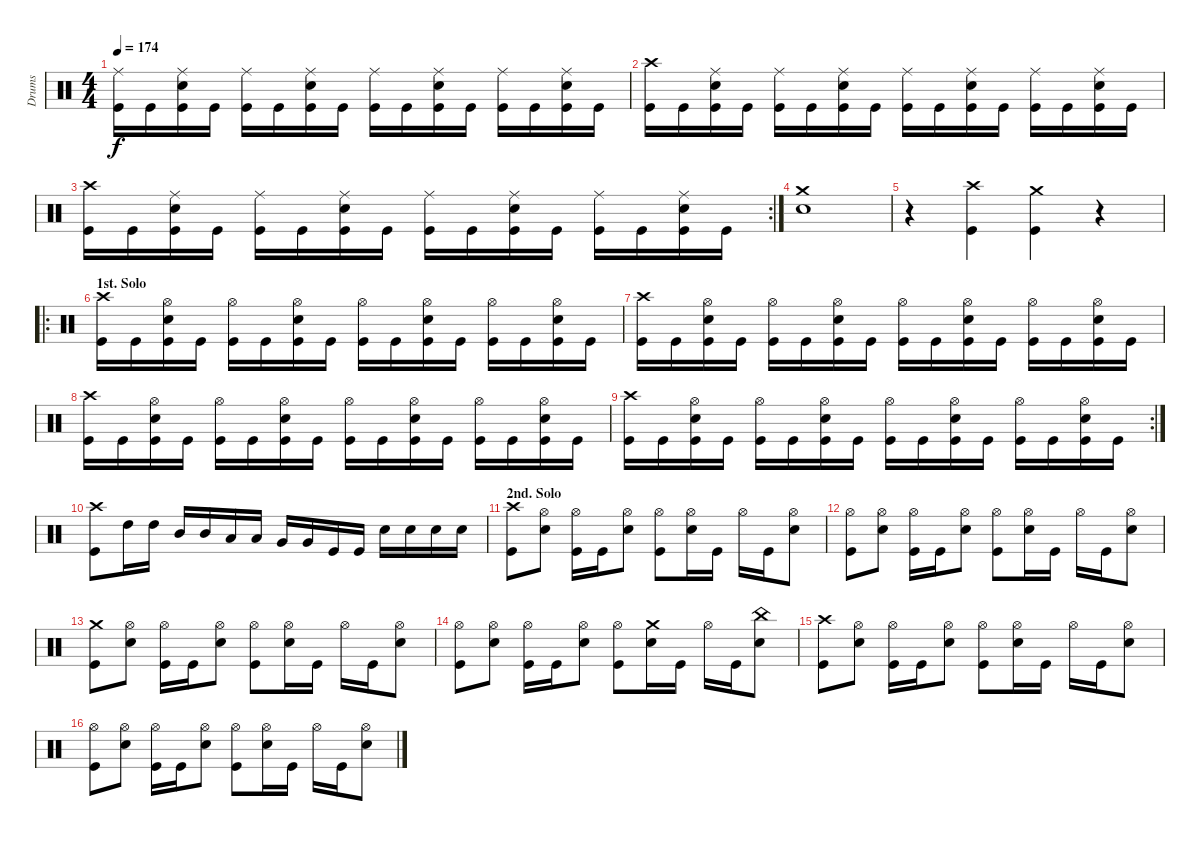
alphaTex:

\track ("Drums" "Drums") {instrument percussion}
\staff {score}
\articulation defaults
\ts (4 4)
\tempo 174
\clef neutral
\ks c
("Ride (middle)" "Kick (hit)").16{dy f} "Kick (hit)".16 ("Ride (middle)" "Electric Snare (hit)" "Kick (hit)").16 "Kick (hit)".16 ("Ride (middle)" "Kick (hit)").16 "Kick (hit)".16 ("Ride (middle)" "Electric Snare (hit)" "Kick (hit)").16 "Kick (hit)".16 ("Ride (middle)" "Kick (hit)").16 "Kick (hit)".16 ("Ride (middle)" "Electric Snare (hit)" "Kick (hit)").16 "Kick (hit)".16 ("Ride (middle)" "Kick (hit)").16 "Kick (hit)".16 ("Ride (middle)" "Electric Snare (hit)" "Kick (hit)").16 "Kick (hit)".16 |
("Crash high (hit)" "Kick (hit)").16 "Kick (hit)".16 ("Ride (middle)" "Electric Snare (hit)" "Kick (hit)").16 "Kick (hit)".16 ("Ride (middle)" "Kick (hit)").16 "Kick (hit)".16 ("Ride (middle)" "Electric Snare (hit)" "Kick (hit)").16 "Kick (hit)".16 ("Ride (middle)" "Kick (hit)").16 "Kick (hit)".16 ("Ride (middle)" "Electric Snare (hit)" "Kick (hit)").16 "Kick (hit)".16 ("Ride (middle)" "Kick (hit)").16 "Kick (hit)".16 ("Ride (middle)" "Electric Snare (hit)" "Kick (hit)").16 "Kick (hit)".16 |
\rc 2
("Crash high (hit)" "Kick (hit)").16 "Kick (hit)".16 ("Ride (middle)" "Electric Snare (hit)" "Kick (hit)").16 "Kick (hit)".16 ("Ride (middle)" "Kick (hit)").16 "Kick (hit)".16 ("Ride (middle)" "Electric Snare (hit)" "Kick (hit)").16 "Kick (hit)".16 ("Ride (middle)" "Kick (hit)").16 "Kick (hit)".16 ("Ride (middle)" "Electric Snare (hit)" "Kick (hit)").16 "Kick (hit)".16 ("Ride (middle)" "Kick (hit)").16 "Kick (hit)".16 ("Ride (middle)" "Electric Snare (hit)" "Kick (hit)").16 "Kick (hit)".16 |
("Crash medium (hit)" "Electric Snare (hit)").1 |
r.4 ("Crash high (hit)" "Kick (hit)").4 ("Crash medium (hit)" "Kick (hit)").4 r.4 |
\ro
\section ("" "1st. Solo")
("Crash high (hit)" "Kick (hit)").16 "Kick (hit)".16 ("Hi-Hat (open)" "Electric Snare (hit)" "Kick (hit)").16 "Kick (hit)".16 ("Hi-Hat (open)" "Kick (hit)").16 "Kick (hit)".16 ("Hi-Hat (open)" "Electric Snare (hit)" "Kick (hit)").16 "Kick (hit)".16 ("Hi-Hat (open)" "Kick (hit)").16 "Kick (hit)".16 ("Hi-Hat (open)" "Electric Snare (hit)" "Kick (hit)").16 "Kick (hit)".16 ("Hi-Hat (open)" "Kick (hit)").16 "Kick (hit)".16 ("Hi-Hat (open)" "Electric Snare (hit)" "Kick (hit)").16 "Kick (hit)".16 |
("Crash high (hit)" "Kick (hit)").16 "Kick (hit)".16 ("Hi-Hat (open)" "Electric Snare (hit)" "Kick (hit)").16 "Kick (hit)".16 ("Hi-Hat (open)" "Kick (hit)").16 "Kick (hit)".16 ("Hi-Hat (open)" "Electric Snare (hit)" "Kick (hit)").16 "Kick (hit)".16 ("Hi-Hat (open)" "Kick (hit)").16 "Kick (hit)".16 ("Hi-Hat (open)" "Electric Snare (hit)" "Kick (hit)").16 "Kick (hit)".16 ("Hi-Hat (open)" "Kick (hit)").16 "Kick (hit)".16 ("Hi-Hat (open)" "Electric Snare (hit)" "Kick (hit)").16 "Kick (hit)".16 |
("Crash high (hit)" "Kick (hit)").16 "Kick (hit)".16 ("Hi-Hat (open)" "Electric Snare (hit)" "Kick (hit)").16 "Kick (hit)".16 ("Hi-Hat (open)" "Kick (hit)").16 "Kick (hit)".16 ("Hi-Hat (open)" "Electric Snare (hit)" "Kick (hit)").16 "Kick (hit)".16 ("Hi-Hat (open)" "Kick (hit)").16 "Kick (hit)".16 ("Hi-Hat (open)" "Electric Snare (hit)" "Kick (hit)").16 "Kick (hit)".16 ("Hi-Hat (open)" "Kick (hit)").16 "Kick (hit)".16 ("Hi-Hat (open)" "Electric Snare (hit)" "Kick (hit)").16 "Kick (hit)".16 |
\rc 2
("Crash high (hit)" "Kick (hit)").16 "Kick (hit)".16 ("Hi-Hat (open)" "Electric Snare (hit)" "Kick (hit)").16 "Kick (hit)".16 ("Hi-Hat (open)" "Kick (hit)").16 "Kick (hit)".16 ("Hi-Hat (open)" "Electric Snare (hit)" "Kick (hit)").16 "Kick (hit)".16 ("Hi-Hat (open)" "Kick (hit)").16 "Kick (hit)".16 ("Hi-Hat (open)" "Electric Snare (hit)" "Kick (hit)").16 "Kick (hit)".16 ("Hi-Hat (open)" "Kick (hit)").16 "Kick (hit)".16 ("Hi-Hat (open)" "Electric Snare (hit)" "Kick (hit)").16 "Kick (hit)".16 |
("Crash high (hit)" "Kick (hit)").8 "High Tom (hit)".16 "High Tom (hit)".16 "Mid Tom (hit)".16 "Mid Tom (hit)".16 "Low Tom (hit)".16 "Low Tom (hit)".16 "Very Low Tom (hit)".16 "Very Low Tom (hit)".16 "Kick (hit)".16 "Kick (hit)".16 "Electric Snare (hit)".16 "Electric Snare (hit)".16 "Electric Snare (hit)".16 "Electric Snare (hit)".16 |
\section ("" "2nd. Solo")
("Crash high (hit)" "Kick (hit)").8 ("Hi-Hat (open)" "Electric Snare (hit)").8 ("Hi-Hat (open)" "Kick (hit)").16 "Kick (hit)".16 ("Hi-Hat (open)" "Electric Snare (hit)").8 ("Hi-Hat (open)" "Kick (hit)").8 ("Hi-Hat (open)" "Electric Snare (hit)").16 "Kick (hit)".16 "Hi-Hat (open)".16 "Kick (hit)".16 ("Hi-Hat (open)" "Electric Snare (hit)").8 |
("Hi-Hat (open)" "Kick (hit)").8 ("Hi-Hat (open)" "Electric Snare (hit)").8 ("Hi-Hat (open)" "Kick (hit)").16 "Kick (hit)".16 ("Hi-Hat (open)" "Electric Snare (hit)").8 ("Hi-Hat (open)" "Kick (hit)").8 ("Hi-Hat (open)" "Electric Snare (hit)").16 "Kick (hit)".16 "Hi-Hat (open)".16 "Kick (hit)".16 ("Hi-Hat (open)" "Electric Snare (hit)").8 |
("Crash medium (hit)" "Kick (hit)").8 ("Hi-Hat (open)" "Electric Snare (hit)").8 ("Hi-Hat (open)" "Kick (hit)").16 "Kick (hit)".16 ("Hi-Hat (open)" "Electric Snare (hit)").8 ("Hi-Hat (open)" "Kick (hit)").8 ("Hi-Hat (open)" "Electric Snare (hit)").16 "Kick (hit)".16 "Hi-Hat (open)".16 "Kick (hit)".16 ("Hi-Hat (open)" "Electric Snare (hit)").8 |
("Hi-Hat (open)" "Kick (hit)").8 ("Hi-Hat (open)" "Electric Snare (hit)").8 ("Hi-Hat (open)" "Kick (hit)").16 "Kick (hit)".16 ("Hi-Hat (open)" "Electric Snare (hit)").8 ("Hi-Hat (open)" "Kick (hit)").8 ("Crash medium (hit)" "Electric Snare (hit)").16 "Kick (hit)".16 "Hi-Hat (open)".16 "Kick (hit)".16 ("China (hit)" "Electric Snare (hit)").8 |
("Crash high (hit)" "Kick (hit)").8 ("Hi-Hat (open)" "Electric Snare (hit)").8 ("Hi-Hat (open)" "Kick (hit)").16 "Kick (hit)".16 ("Hi-Hat (open)" "Electric Snare (hit)").8 ("Hi-Hat (open)" "Kick (hit)").8 ("Hi-Hat (open)" "Electric Snare (hit)").16 "Kick (hit)".16 "Hi-Hat (open)".16 "Kick (hit)".16 ("Hi-Hat (open)" "Electric Snare (hit)").8 |
("Hi-Hat (open)" "Kick (hit)").8 ("Hi-Hat (open)" "Electric Snare (hit)").8 ("Hi-Hat (open)" "Kick (hit)").16 "Kick (hit)".16 ("Hi-Hat (open)" "Electric Snare (hit)").8 ("Hi-Hat (open)" "Kick (hit)").8 ("Hi-Hat (open)" "Electric Snare (hit)").16 "Kick (hit)".16 "Hi-Hat (open)".16 "Kick (hit)".16 ("Hi-Hat (open)" "Electric Snare (hit)").8
